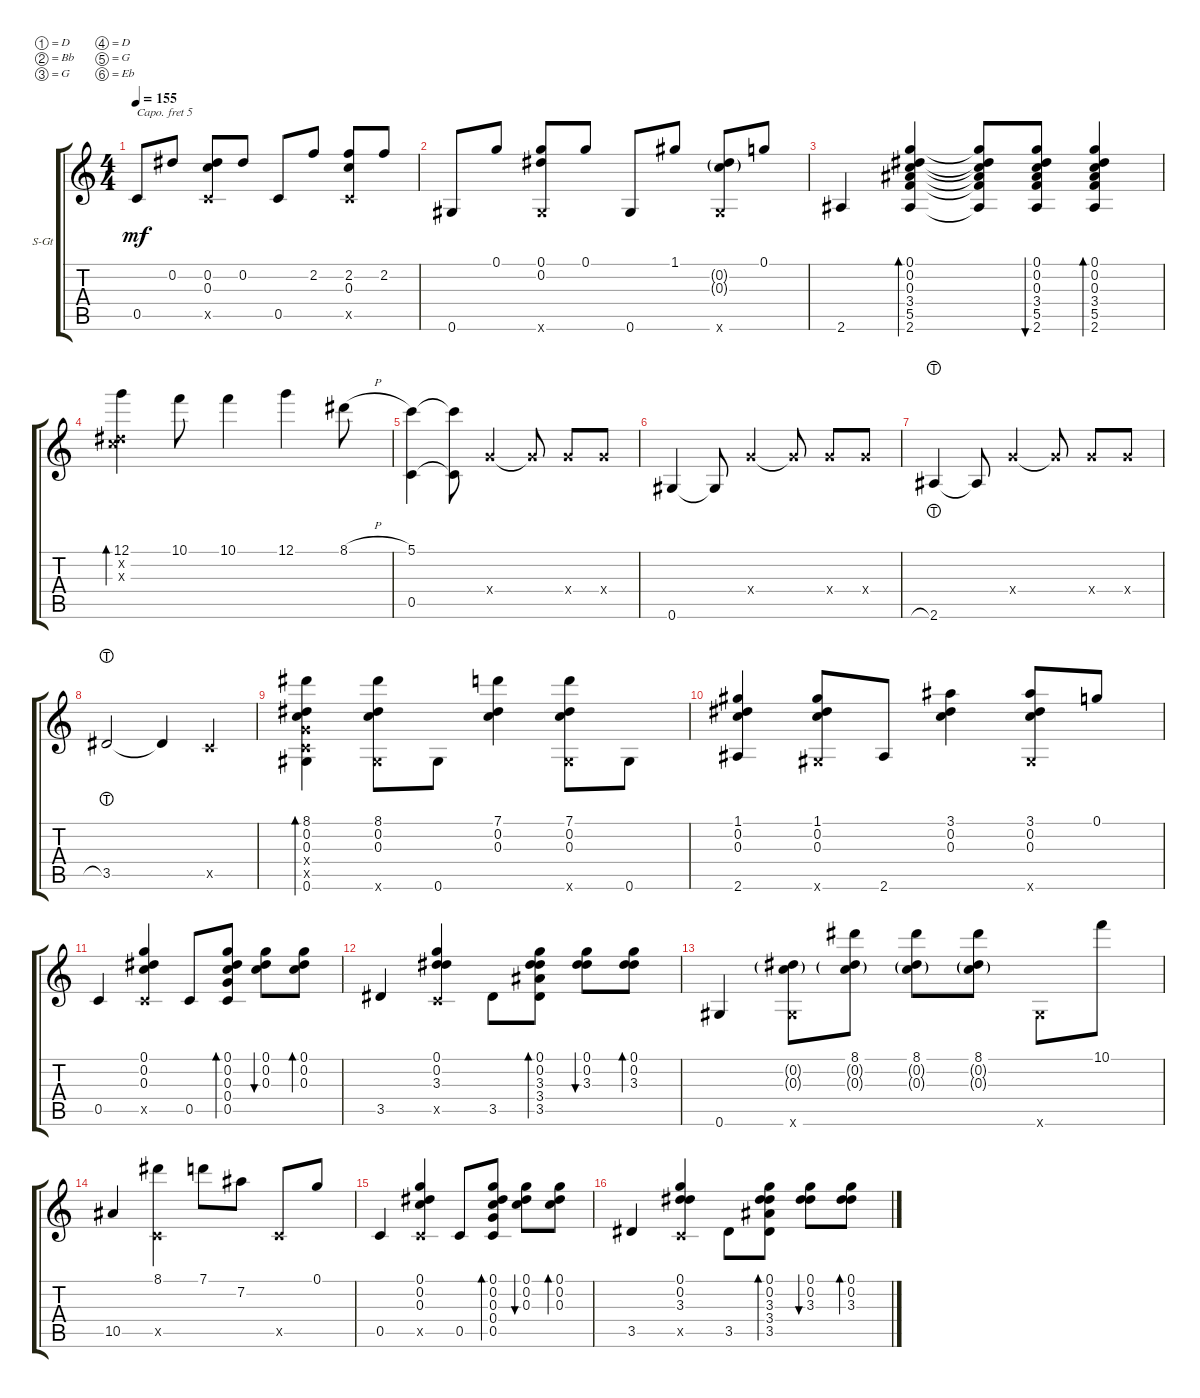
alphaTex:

\defaultSystemsLayout 4
\bracketExtendMode groupsimilarinstruments
\firstSystemTrackNameOrientation horizontal
\otherSystemsTrackNameOrientation horizontal
\track ("Steel Guitar" "S-Gt") {instrument acousticguitarsteel}
\staff {score tabs}
\capo 5
\tuning (D4 Bb3 G3 D3 G2 Eb2)
\ts (4 4)
\tempo 155
\clef g2
\ks c
0.5.8{dy mf} 0.2.8 (0.2 0.3 0.5{x}).8 0.2.8 0.5.8 2.2.8 (2.2 0.3 0.5{x}).8 2.2.8 |
0.6.8 0.1.8 (0.1 0.2 0.6{x}).8 0.1.8 0.6.8 1.1.8 (0.2{g} 0.3{g} 0.6{x}).8 0.1.8 |
2.6.4 (2.6 5.5 3.4 0.3 0.2 0.1).4{bd 120} (2.6{t} 5.5{t} 3.4{t} 0.3{t} 0.2{t} 0.1{t}).8 (2.6 5.5 3.4 0.3 0.2 0.1).8{bu 120} (2.6 5.5 3.4 0.3 0.2 0.1).4{bd 120} |
(0.3{x} 0.2{x} 12.1).4{bd 120} 10.1.8 10.1.4 12.1.4 8.1{h}.8 |
(5.1 0.5).4 (5.1{t} 0.5{t}).8 0.4{x}.4 0.4{x t}.8 0.4{x}.8 0.4{x}.8 |
0.6.4 0.6{t}.8 0.4{x}.4 0.4{x t}.8 0.4{x}.8 0.4{x}.8 |
2.6{lht}.4 2.6{t}.8 0.4{x}.4 0.4{x t}.8 0.4{x}.8 0.4{x}.8 |
3.5{lht}.2 3.5{t}.4 0.5{x}.4 |
(0.6 0.5{x} 0.4{x} 0.3 0.2 8.1).4{bd 120} (8.1 0.2 0.3 0.6{x}).8 0.6.8 (7.1 0.2 0.3).4 (7.1 0.2 0.3 0.6{x}).8 0.6.8 |
(2.6 0.2 0.3 1.1).4 (1.1 0.2 0.3 0.6{x}).8 2.6.8 (0.2 3.1 0.3).4 (0.3 0.2 3.1 0.6{x}).8 0.1.8 |
0.5.4 (0.5{x} 0.3 0.2 0.1).4 0.5.8 (0.5 0.4 0.3 0.2 0.1).8{bd 119} (0.1 0.2 0.3).8{bu 118} (0.3 0.2 0.1).8{bd 117} |
3.5.4 (0.1 0.2 3.3 0.5{x}).4 3.5.8 (3.5 3.4 3.3 0.2 0.1).8{bd 116} (0.1 0.2 3.3).8{bu 115} (0.2 0.1 3.3).8{bd 114} |
0.6.4 (0.2{g} 0.3{g} 0.6{x}).8 (8.1 0.2{g} 0.3{g}).8 (0.2{g} 0.3{g} 8.1).8 (0.3{g} 0.2{g} 8.1).8 0.6{x}.8 10.1.8 |
10.5.4 (8.1 0.5{x}).4 7.1.8 7.2.8 0.5{x}.8 0.1.8 |
0.5.4 (0.5{x} 0.3 0.2 0.1).4 0.5.8 (0.5 0.4 0.3 0.2 0.1).8{bd 119} (0.1 0.2 0.3).8{bu 118} (0.3 0.2 0.1).8{bd 117} |
3.5.4 (0.1 0.2 3.3 0.5{x}).4 3.5.8 (3.5 3.4 3.3 0.2 0.1).8{bd 116} (0.1 0.2 3.3).8{bu 115} (0.2 0.1 3.3).8{bd 114}
